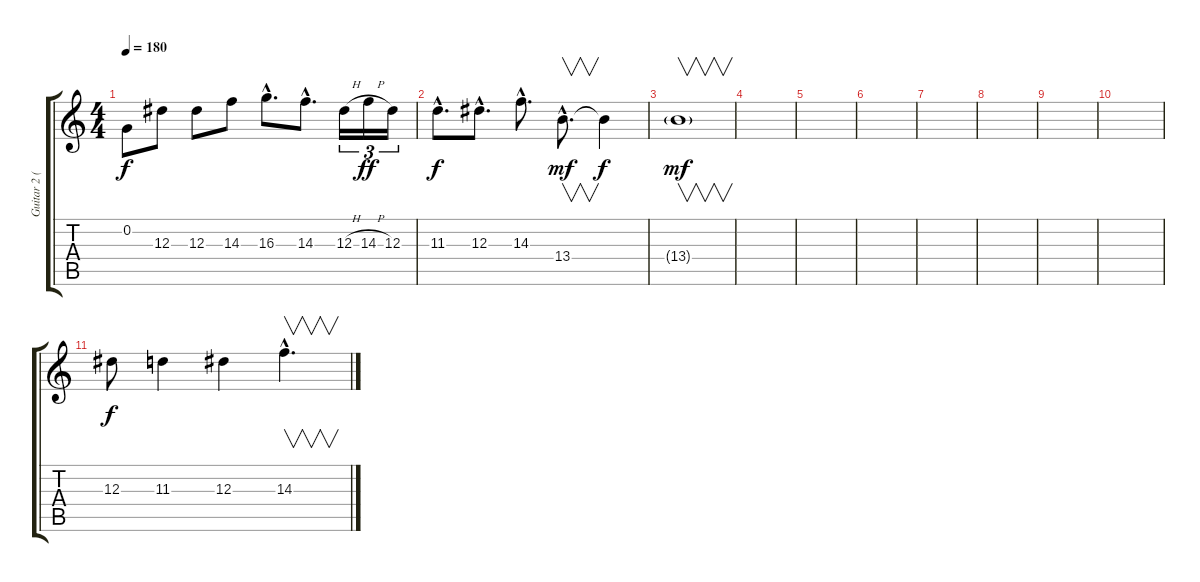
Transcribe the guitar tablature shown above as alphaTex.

\track ("Guitar 2 (Solo)" "Guitar 2 (") {instrument distortionguitar}
\staff {score tabs}
\tuning (C4 G3 Eb3 Bb2 F2 C2) {hide}
\ts (4 4)
\tempo 180
\clef g2
\ks c
0.2.8{dy f} 12.3.8 12.3.8 14.3.8 16.3{hac}.8{d} 14.3{hac}.8{d} 12.3{h}.16{tu (3 2)} 14.3{h}.16{tu (3 2) dy ff} 12.3.16{tu (3 2)} |
11.3{hac}.8{d dy f} 12.3{hac}.8{d} 14.3{hac}.8{d} 13.4{hac}.8{v d dy mf} 13.4{t}.4{dy f} |
13.4{g}.1{v dy mf} |
|
|
|
|
|
|
|
12.3.8{dy f} 11.3.4 12.3.4 14.3{hac}.4{v d}
